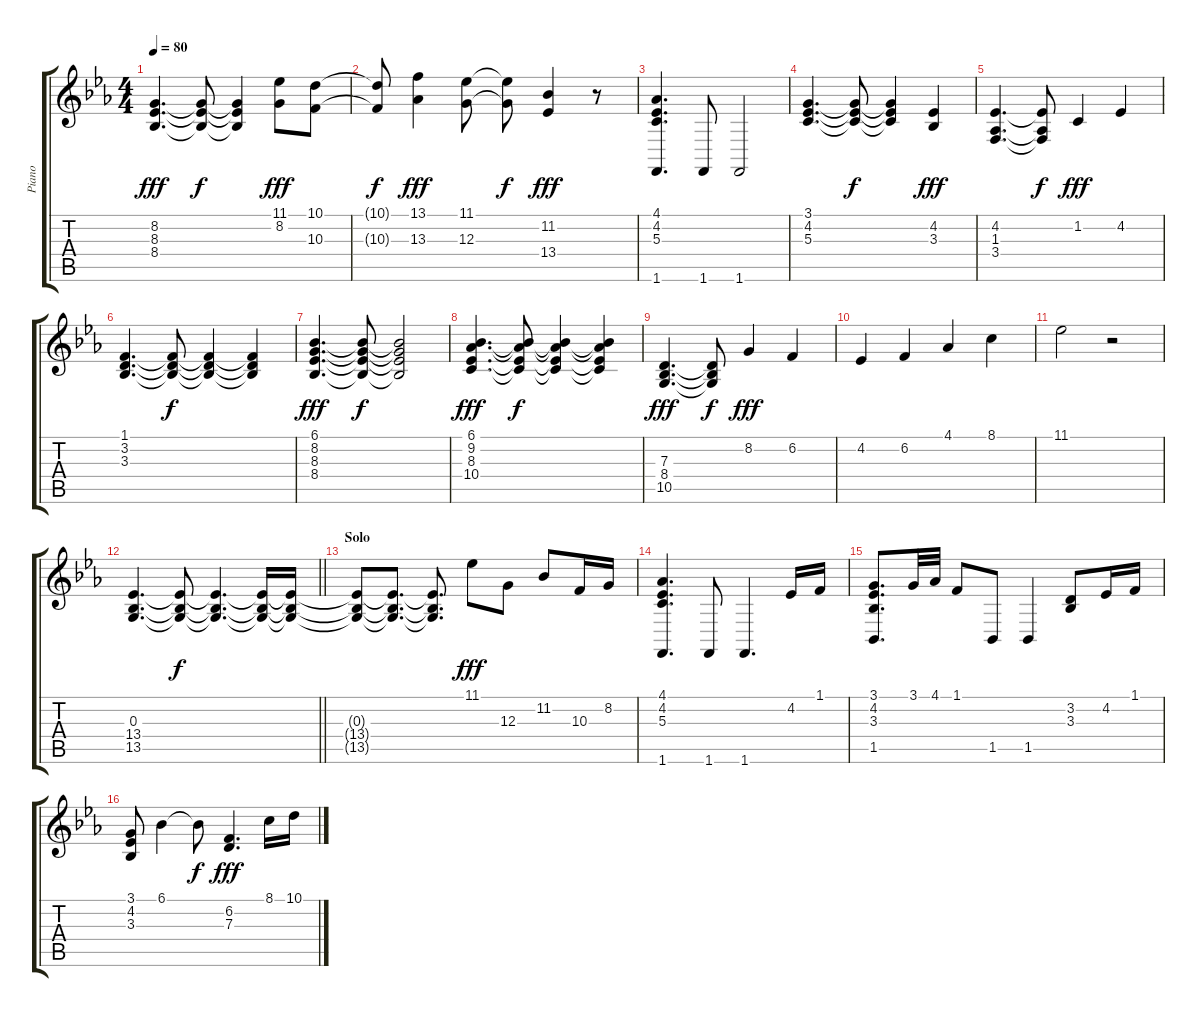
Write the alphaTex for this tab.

\track ("Piano" "Piano") {instrument acousticgrandpiano}
\staff {score tabs}
\tuning (E4 B3 G3 D3 A2 E2) {hide}
\ts (4 4)
\tempo 80
\clef g2
\ks eb
(8.2 8.3 8.4).4{d dy fff} (8.2{t} 8.3{t} 8.4{t}).8{dy f} (8.2{t} 8.3{t} 8.4{t}).4 (11.1 8.2).8{dy fff} (10.1 10.3).8 |
(10.1{t} 10.3{t}).8{dy f} (13.1 13.3).4{dy fff} (11.1 12.3).8 (11.1{t} 12.3{t}).8{dy f} (11.2 13.4).4{dy fff} r.8 |
(4.1 4.2 5.3 1.6).4{d} 1.6.8 1.6.2 |
(3.1 4.2 5.3).4{d} (3.1{t} 4.2{t} 5.3{t}).8{dy f} (3.1{t} 4.2{t} 5.3{t}).4 (4.2 3.3).4{dy fff} |
(4.2 1.3 3.4).4{d} (4.2{t} 1.3{t} 3.4{t}).8{dy f} 1.2.4{dy fff} 4.2.4 |
(1.1 3.2 3.3).4{d} (1.1{t} 3.2{t} 3.3{t}).8{dy f} (1.1{t} 3.2{t} 3.3{t}).4 (1.1{t} 3.2{t} 3.3{t}).4 |
(6.1 8.2 8.3 8.4).4{d dy fff} (6.1{t} 8.2{t} 8.3{t} 8.4{t}).8{dy f} (6.1{t} 8.2{t} 8.3{t} 8.4{t}).2 |
(6.1 9.2 8.3 10.4).4{d dy fff} (6.1{t} 9.2{t} 8.3{t} 10.4{t}).8{dy f} (6.1{t} 9.2{t} 8.3{t} 10.4{t}).4 (6.1{t} 9.2{t} 8.3{t} 10.4{t}).4 |
(7.3 8.4 10.5).4{d dy fff} (7.3{t} 8.4{t} 10.5{t}).8{dy f} 8.2.4{dy fff} 6.2.4 |
4.2.4 6.2.4 4.1.4 8.1.4 |
11.1.2 r.2 |
\barLineRight lightlight
(0.3 13.4 13.5).4{d} (0.3{t} 13.4{t} 13.5{t}).8{dy f} (0.3{t} 13.4{t} 13.5{t}).4{d} (0.3{t} 13.4{t} 13.5{t}).16 (0.3{t} 13.4{t} 13.5{t}).16 |
\section ("" "Solo")
(0.3{t} 13.4{t} 13.5{t}).8 (0.3{t} 13.4{t} 13.5{t}).8{d} (0.3{t} 13.4{t} 13.5{t}).8{d} 11.1.8{dy fff} 12.3.8 11.2.8 10.3.16 8.2.16 |
(4.1 4.2 5.3 1.6).4{d} 1.6.8 1.6.4{d} 4.2.16 1.1.16 |
(3.1 4.2 3.3 1.5).8{d} 3.1.32 4.1.32 1.1.8 1.5.8 1.5.4 (3.2 3.3).8 4.2.16 1.1.16 |
(3.1 4.2 3.3).8 6.1.4 6.1{t}.8{dy f} (6.2 7.3).4{d dy fff} 8.1.16 10.1.16
